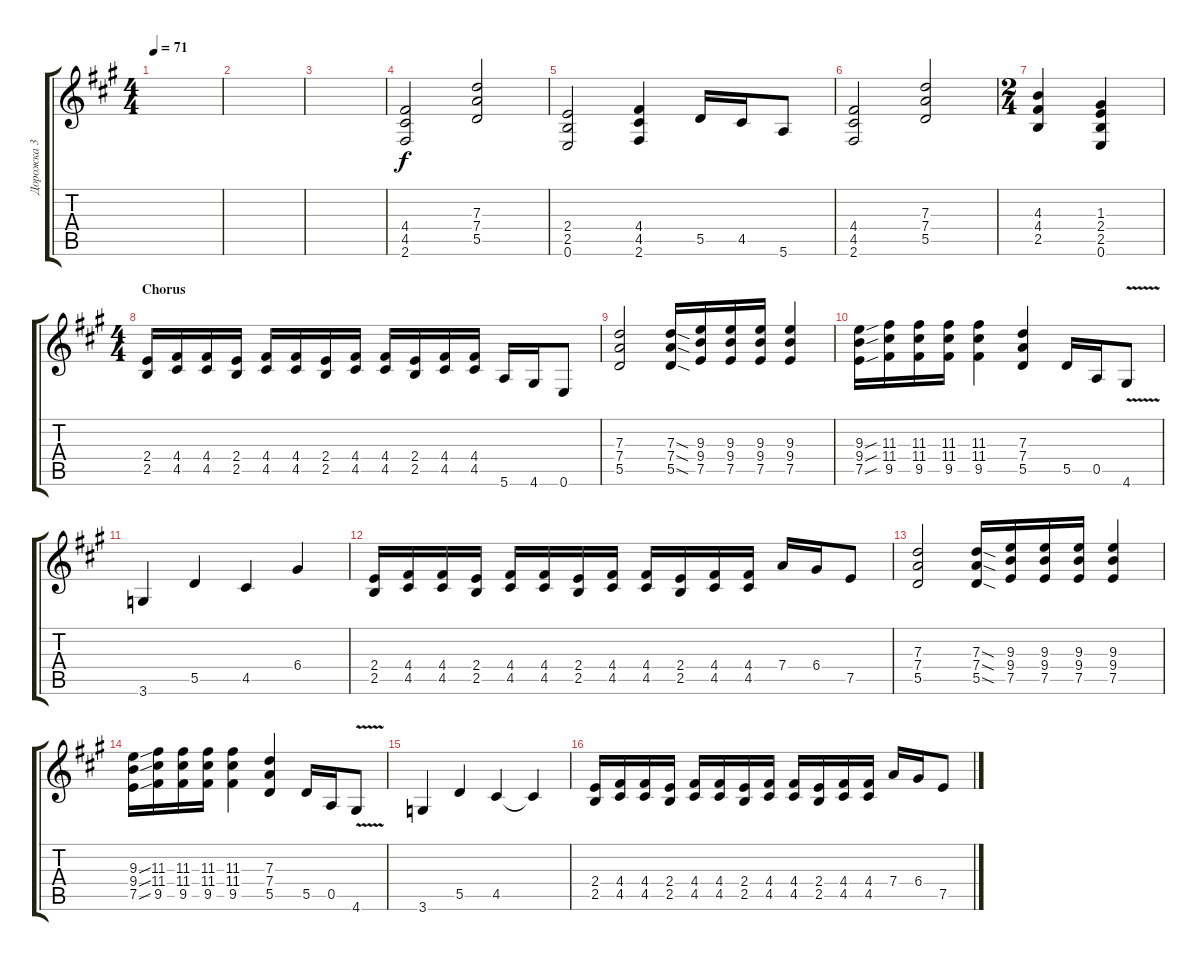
\track ("Дорожка 3" "Дорожка 3") {instrument distortionguitar}
\staff {score tabs}
\tuning (E4 B3 G3 D3 A2 E2) {hide}
\ts (4 4)
\tempo 71
\clef g2
\ks f#minor
|
|
|
(4.4 4.5 2.6).2 (7.3 7.4 5.5).2 |
(2.4 2.5 0.6).2 (4.4 4.5 2.6).4 5.5.16 4.5.16 5.6.8 |
(4.4 4.5 2.6).2 (7.3 7.4 5.5).2 |
\ts (2 4)
(4.3 4.4 2.5).4 (1.3 2.4 2.5 0.6).4 |
\ts (4 4)
\section ("" "Chorus")
(2.4 2.5).16 (4.4 4.5).16 (4.4 4.5).16 (2.4 2.5).16 (4.4 4.5).16 (4.4 4.5).16 (2.4 2.5).16 (4.4 4.5).16 (4.4 4.5).16 (2.4 2.5).16 (4.4 4.5).16 (4.4 4.5).16 5.6.16 4.6.16 0.6.8 |
(7.3 7.4 5.5).2 (7.3{sod} 7.4{sod} 5.5{sod}).16 (9.3 9.4 7.5).16 (9.3 9.4 7.5).16 (9.3 9.4 7.5).16 (9.3 9.4 7.5).4 |
(9.3{sou} 9.4{sou} 7.5{sou}).16 (11.3 11.4 9.5).16 (11.3 11.4 9.5).16 (11.3 11.4 9.5).16 (11.3 11.4 9.5).4 (7.3 7.4 5.5).4 5.5.16 0.5.16 4.6{v}.8 |
3.6.4 5.5.4 4.5.4 6.4.4 |
(2.4 2.5).16 (4.4 4.5).16 (4.4 4.5).16 (2.4 2.5).16 (4.4 4.5).16 (4.4 4.5).16 (2.4 2.5).16 (4.4 4.5).16 (4.4 4.5).16 (2.4 2.5).16 (4.4 4.5).16 (4.4 4.5).16 7.4.16 6.4.16 7.5.8 |
(7.3 7.4 5.5).2 (7.3{sod} 7.4{sod} 5.5{sod}).16 (9.3 9.4 7.5).16 (9.3 9.4 7.5).16 (9.3 9.4 7.5).16 (9.3 9.4 7.5).4 |
(9.3{sou} 9.4{sou} 7.5{sou}).16 (11.3 11.4 9.5).16 (11.3 11.4 9.5).16 (11.3 11.4 9.5).16 (11.3 11.4 9.5).4 (7.3 7.4 5.5).4 5.5.16 0.5.16 4.6{v}.8 |
3.6.4 5.5.4 4.5.4 4.5{t}.4 |
(2.4 2.5).16 (4.4 4.5).16 (4.4 4.5).16 (2.4 2.5).16 (4.4 4.5).16 (4.4 4.5).16 (2.4 2.5).16 (4.4 4.5).16 (4.4 4.5).16 (2.4 2.5).16 (4.4 4.5).16 (4.4 4.5).16 7.4.16 6.4.16 7.5.8
